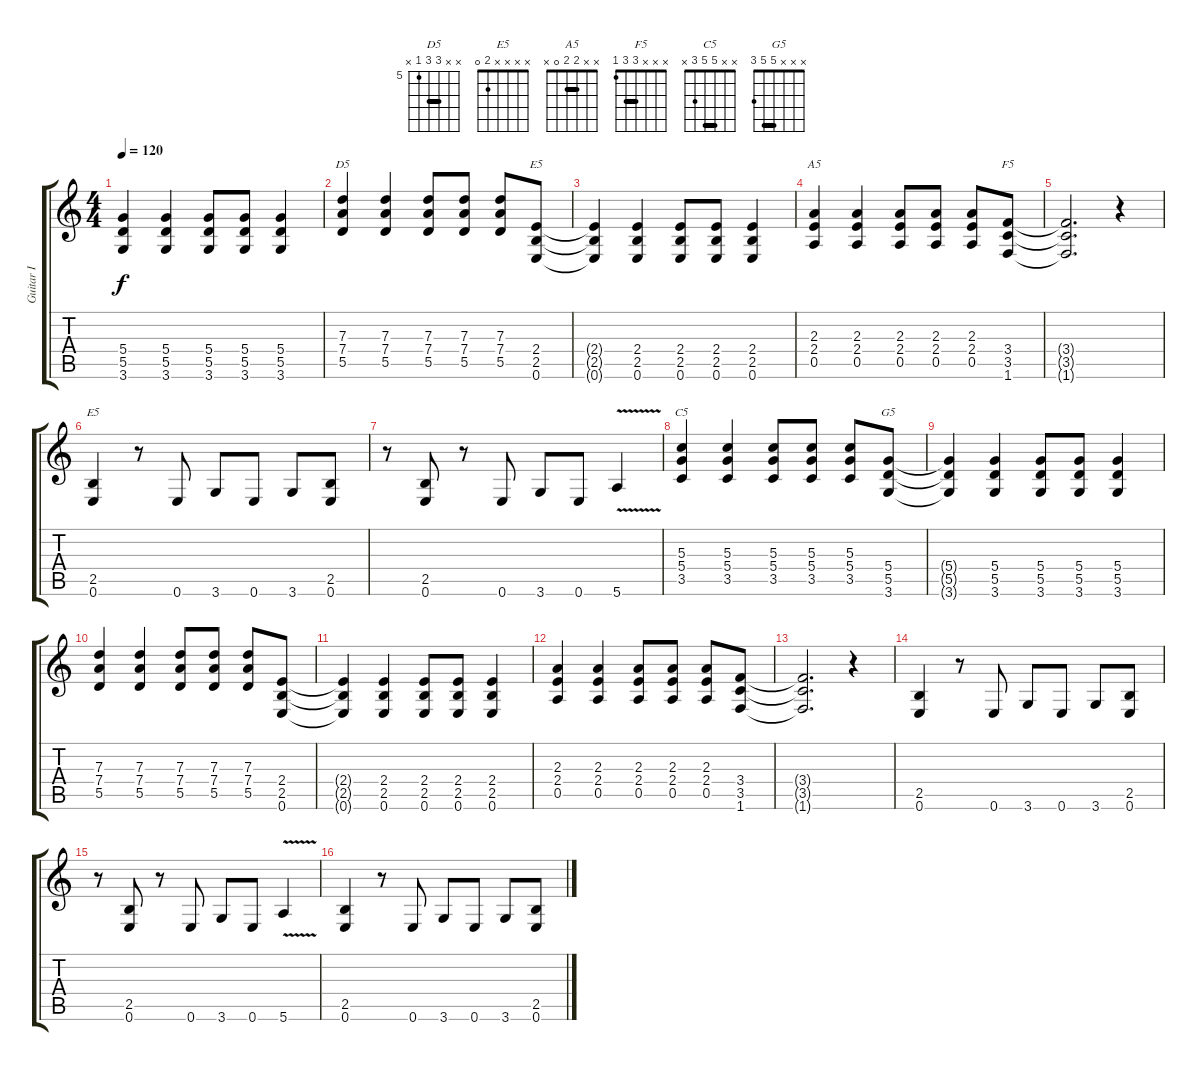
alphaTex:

\track ("Guitar I" "Guitar I") {instrument distortionguitar}
\staff {score tabs}
\tuning (E4 B3 G3 D3 A2 E2) {hide}
\chord ("D5" x x 7 7 5 x) {firstfret 5 barre 7}
\chord ("E5" x x x 2 2 0) {barre 2}
\chord ("A5" x x 2 2 0 x) {barre 2}
\chord ("F5" x x x 3 3 1) {barre 3}
\chord ("E5" x x x x 2 0)
\chord ("C5" x x 5 5 3 x) {barre 5}
\chord ("G5" x x x 5 5 3) {barre 5}
\ts (4 4)
\tempo 120
\clef g2
\ks c
(5.4{t} 5.5{t} 3.6{t}).4{dy f} (5.4 5.5 3.6).4 (5.4 5.5 3.6).8 (5.4 5.5 3.6).8 (5.4 5.5 3.6).4 |
(7.3 7.4 5.5).4{ch "D5"} (7.3 7.4 5.5).4 (7.3 7.4 5.5).8 (7.3 7.4 5.5).8 (7.3 7.4 5.5).8 (2.4 2.5 0.6).8{ch "E5"} |
(2.4{t} 2.5{t} 0.6{t}).4 (2.4 2.5 0.6).4 (2.4 2.5 0.6).8 (2.4 2.5 0.6).8 (2.4 2.5 0.6).4 |
(2.3 2.4 0.5).4{ch "A5"} (2.3 2.4 0.5).4 (2.3 2.4 0.5).8 (2.3 2.4 0.5).8 (2.3 2.4 0.5).8 (3.4 3.5 1.6).8{ch "F5"} |
(3.4{t} 3.5{t} 1.6{t}).2{d} r.4 |
(2.5 0.6).4{ch "E5"} r.8 0.6.8 3.6.8 0.6.8 3.6.8 (2.5 0.6).8 |
r.8 (2.5 0.6).8 r.8 0.6.8 3.6.8 0.6.8 5.6{v}.4 |
(5.3 5.4 3.5).4{ch "C5"} (5.3 5.4 3.5).4 (5.3 5.4 3.5).8 (5.3 5.4 3.5).8 (5.3 5.4 3.5).8 (5.4 5.5 3.6).8{ch "G5"} |
(5.4{t} 5.5{t} 3.6{t}).4 (5.4 5.5 3.6).4 (5.4 5.5 3.6).8 (5.4 5.5 3.6).8 (5.4 5.5 3.6).4 |
(7.3 7.4 5.5).4 (7.3 7.4 5.5).4 (7.3 7.4 5.5).8 (7.3 7.4 5.5).8 (7.3 7.4 5.5).8 (2.4 2.5 0.6).8 |
(2.4{t} 2.5{t} 0.6{t}).4 (2.4 2.5 0.6).4 (2.4 2.5 0.6).8 (2.4 2.5 0.6).8 (2.4 2.5 0.6).4 |
(2.3 2.4 0.5).4 (2.3 2.4 0.5).4 (2.3 2.4 0.5).8 (2.3 2.4 0.5).8 (2.3 2.4 0.5).8 (3.4 3.5 1.6).8 |
(3.4{t} 3.5{t} 1.6{t}).2{d} r.4 |
(2.5 0.6).4 r.8 0.6.8 3.6.8 0.6.8 3.6.8 (2.5 0.6).8 |
r.8 (2.5 0.6).8 r.8 0.6.8 3.6.8 0.6.8 5.6{v}.4 |
(2.5 0.6).4 r.8 0.6.8 3.6.8 0.6.8 3.6.8 (2.5 0.6).8
